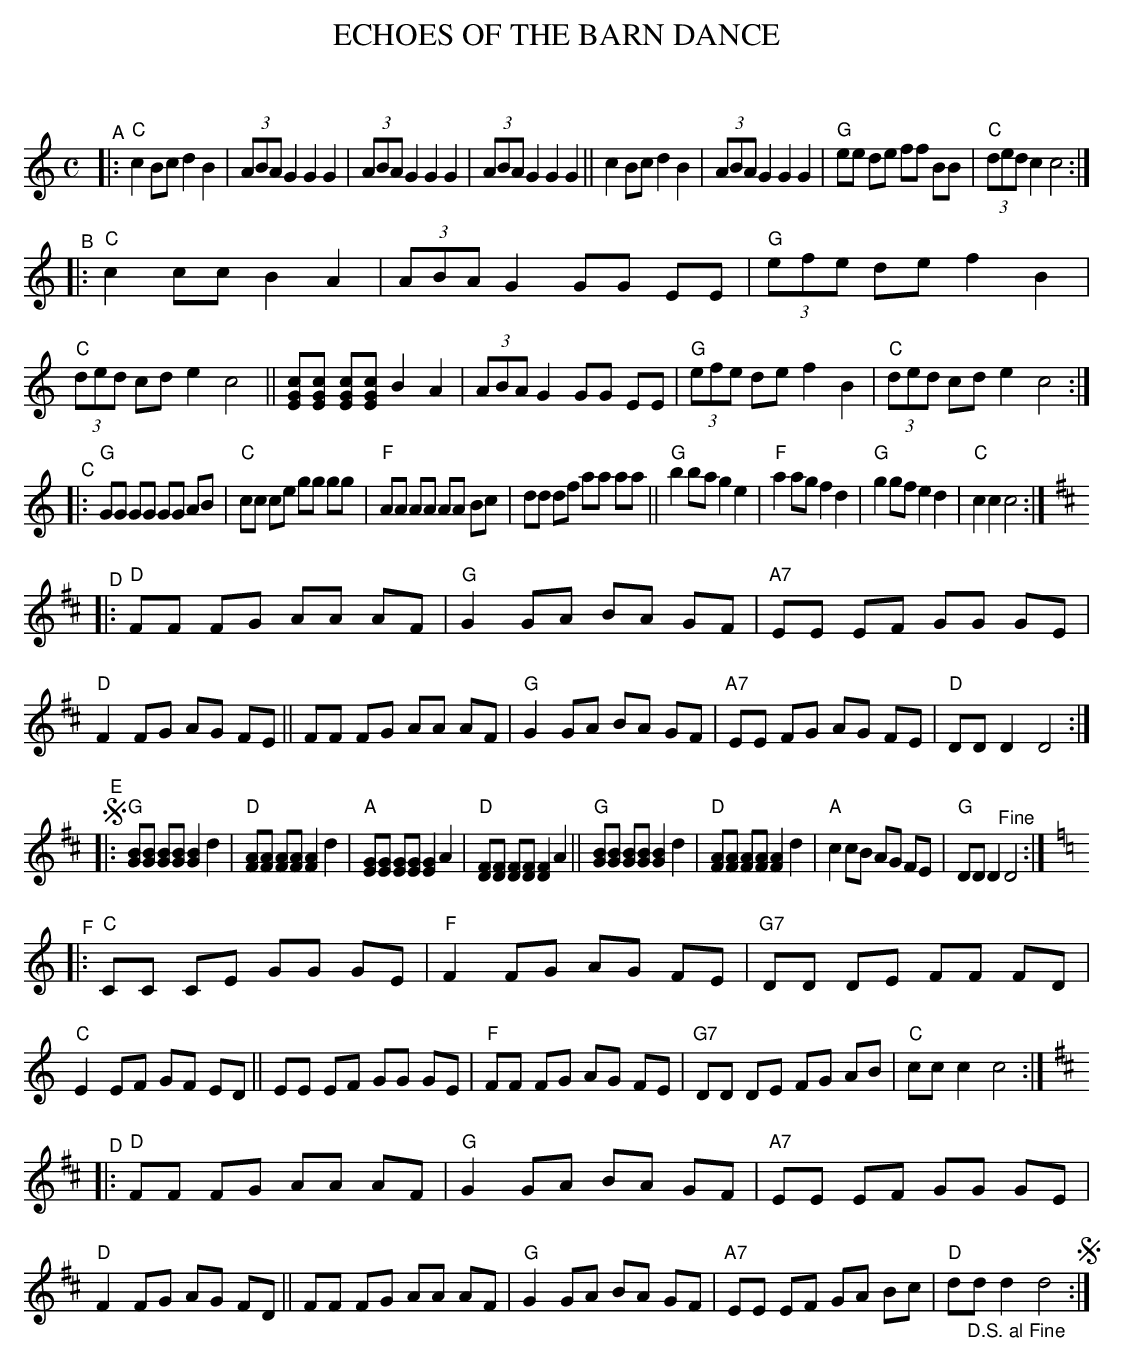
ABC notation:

X:1
T: ECHOES OF THE BARN DANCE
C: % Viola Turpeinen
M: C
L: 1/8
Q:
K: C
"^A"|:\
"C"c2 Bc d2 B2 | (3ABA G2 G2G2 | (3ABA G2 G2 G2 | (3ABA G2 G2G2 ||\
   c2 Bc d2 B2 | (3ABA G2 G2G2 | "G"ee de ff BB | "C"(3ded c2 c4 :|
"^B"|:\
"C"c2 cc B2 A2 | (3ABA G2 GG EE | "G"(3efe de f2 B2 | "C"(3ded cd e2 c4 ||\
   [cGE][cGE] [cGE][cGE] B2 A2 | (3ABA G2 GG EE | "G"(3efe de f2 B2 | "C"(3ded cd e2 c4 :|
"^C"|:\
"G"GG GG GG AB | "C"cc ce gg gg | "F"AA AA AA Bc |    dd df aa aa ||\
"G"b2 ba g2 e2 | "F"a2 ag f2 d2 | "G"g2 gf e2 d2 | "C"c2 c2 c4 :|
[K:D]
"^D"|:\
"D"FF FG AA AF | "G"G2 GA BA GF | "A7"EE EF GG GE | "D"F2 FG AG FE ||\
   FF FG AA AF | "G"G2 GA BA GF | "A7"EE FG AG FE | "D"DD D2 D4 :|
!segno!
"^E"|:\
"G"[BG][BG] [BG][BG] [B2G2] d2 | "D"[FA][FA] [FA][FA] [F2A2] d2 | "A"[GE][GE] [GE][GE] [G2E2]A2 | "D"[FD][FD] [FD][FD] [F2D2] A2 ||\
"G"[BG][BG] [BG][BG] [B2G2] d2 | "D"[FA][FA] [FA][FA] [F2A2] d2 | "A"c2 cB AG FE | "G"DD D2 "^Fine"D4 :|
[K:C]\
"^F"|:\
"C"CC CE GG GE | "F"F2 FG AG FE | "G7"DD DE FF FD | "C"E2 EF GF ED ||\
   EE EF GG GE | "F"FF FG AG FE | "G7"DD DE FG AB | "C"cc c2 c4 :|
[K:D]\
"^D"|:\
"D"FF FG AA AF | "G"G2 GA BA GF | "A7"EE EF GG GE | "D"F2 FG AG FD ||\
   FF FG AA AF | "G"G2 GA BA GF | "A7"EE EF GA Bc | "D"d"_D.S. al Fine"d d2 d4 !segno!:|
